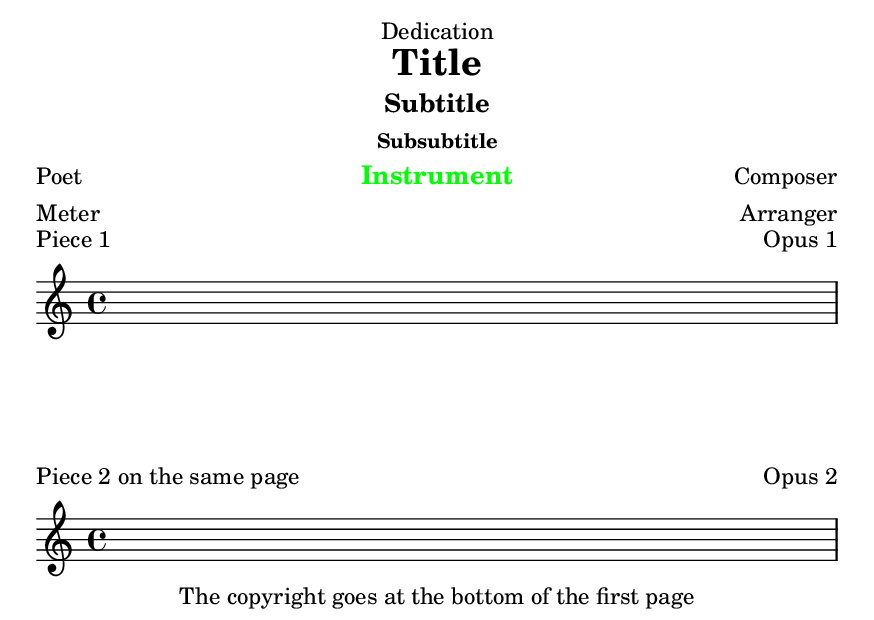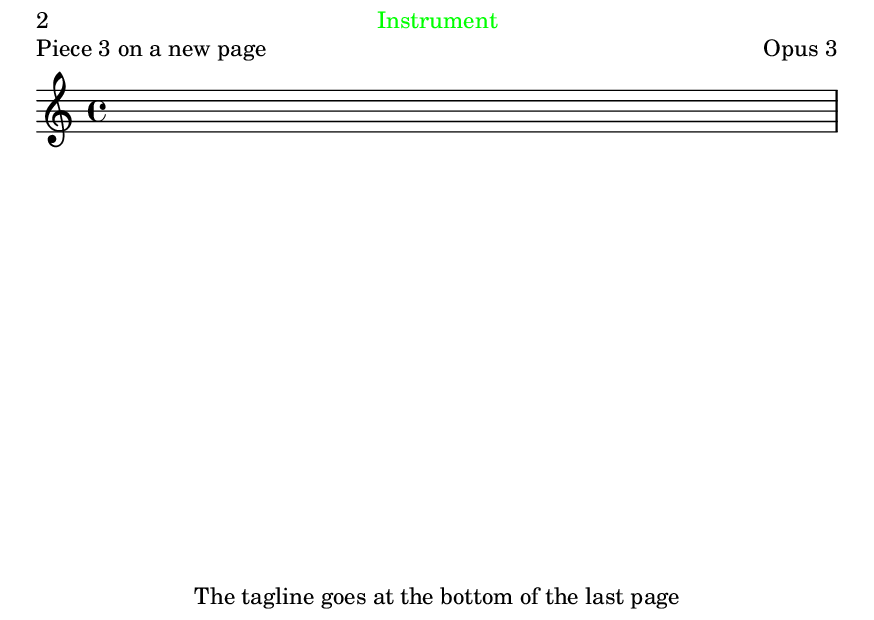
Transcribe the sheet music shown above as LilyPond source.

%% Generated by lilypond-book.py
%% Options: [exampleindent=10.16\mm,indent=0\mm,line-width=160\mm,noragged-right,papersize=a6landscape,quote]
\include "lilypond-book-preamble.ly"


% ****************************************************************
% Start cut-&-pastable-section
% ****************************************************************



\paper {
  #(set-paper-size "a6landscape")
  indent = 0\mm
  line-width = 160\mm
  % offset the left padding, also add 1mm as lilypond creates cropped
  % images with a little space on the right
  line-width = #(- line-width (* mm  3.000000) (* mm 1))
  ragged-right = ##f
  line-width = 160\mm - 2.0 * 10.16\mm
  % offset the left padding, also add 1mm as lilypond creates cropped
  % images with a little space on the right
  line-width = #(- line-width (* mm  3.000000) (* mm 1))
}

\layout {
  
}





% ****************************************************************
% ly snippet:
% ****************************************************************
\sourcefileline 733
\book {
  \header {
      % The following fields are centered
    dedication = "Dedication"
    title = "Title"
    subtitle = "Subtitle"
    subsubtitle = "Subsubtitle"
      % The following fields are evenly spread on one line
      % the field "instrument" also appears on following pages
    instrument = \markup \with-color #green "Instrument"
    poet = "Poet"
    composer = "Composer"
      % The following fields are placed at opposite ends of the same line
    meter = "Meter"
    arranger = "Arranger"
      % The following fields are centered at the bottom
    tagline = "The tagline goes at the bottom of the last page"
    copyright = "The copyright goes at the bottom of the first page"
  }
  \score {
    { s1 }
    \header {
        % The following fields are placed at opposite ends of the same line
      piece = "Piece 1"
      opus = "Opus 1"
    }
  }
  \score {
    { s1 }
    \header {
        % The following fields are placed at opposite ends of the same line
      piece = "Piece 2 on the same page"
      opus = "Opus 2"
    }
  }
  \pageBreak
  \score {
    { s1 }
    \header {
        % The following fields are placed at opposite ends of the same line
      piece = "Piece 3 on a new page"
      opus = "Opus 3"
    }
  }
}



% ****************************************************************
% end ly snippet
% ****************************************************************
